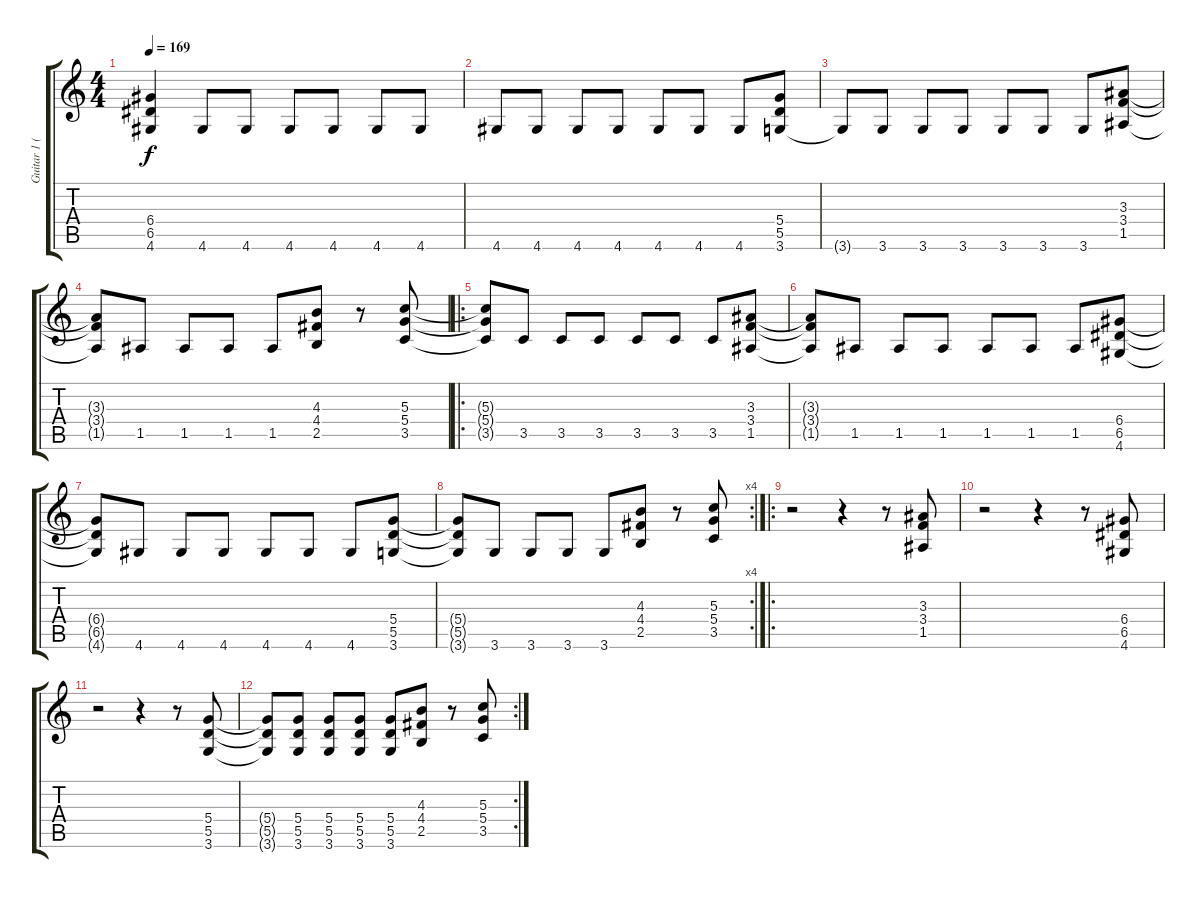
\track ("Guitar 1 (Rhythm)" "Guitar 1 (") {instrument distortionguitar}
\staff {score tabs}
\tuning (E4 B3 G3 D3 A2 E2) {hide}
\ts (4 4)
\tempo 169
\clef g2
\ks c
(6.4 6.5 4.6).4{dy f} 4.6.8 4.6.8 4.6.8 4.6.8 4.6.8 4.6.8 |
4.6.8 4.6.8 4.6.8 4.6.8 4.6.8 4.6.8 4.6.8 (5.4 5.5 3.6).8 |
3.6{t}.8 3.6.8 3.6.8 3.6.8 3.6.8 3.6.8 3.6.8 (3.3 3.4 1.5).8 |
(3.3{t} 3.4{t} 1.5{t}).8 1.5.8 1.5.8 1.5.8 1.5.8 (4.3 4.4 2.5).8 r.8 (5.3 5.4 3.5).8 |
\ro
(5.3{t} 5.4{t} 3.5{t}).8 3.5.8 3.5.8 3.5.8 3.5.8 3.5.8 3.5.8 (3.3 3.4 1.5).8 |
(3.3{t} 3.4{t} 1.5{t}).8 1.5.8 1.5.8 1.5.8 1.5.8 1.5.8 1.5.8 (6.4 6.5 4.6).8 |
(6.4{t} 6.5{t} 4.6{t}).8 4.6.8 4.6.8 4.6.8 4.6.8 4.6.8 4.6.8 (5.4 5.5 3.6).8 |
\rc 4
(5.4{t} 5.5{t} 3.6{t}).8 3.6.8 3.6.8 3.6.8 3.6.8 (4.3 4.4 2.5).8 r.8 (5.3 5.4 3.5).8 |
\ro
r.2 r.4 r.8 (3.3 3.4 1.5).8 |
r.2 r.4 r.8 (6.4 6.5 4.6).8 |
r.2 r.4 r.8 (5.4 5.5 3.6).8 |
\rc 2
(5.4{t} 5.5{t} 3.6{t}).8 (5.4 5.5 3.6).8 (5.4 5.5 3.6).8 (5.4 5.5 3.6).8 (5.4 5.5 3.6).8 (4.3 4.4 2.5).8 r.8 (5.3 5.4 3.5).8
